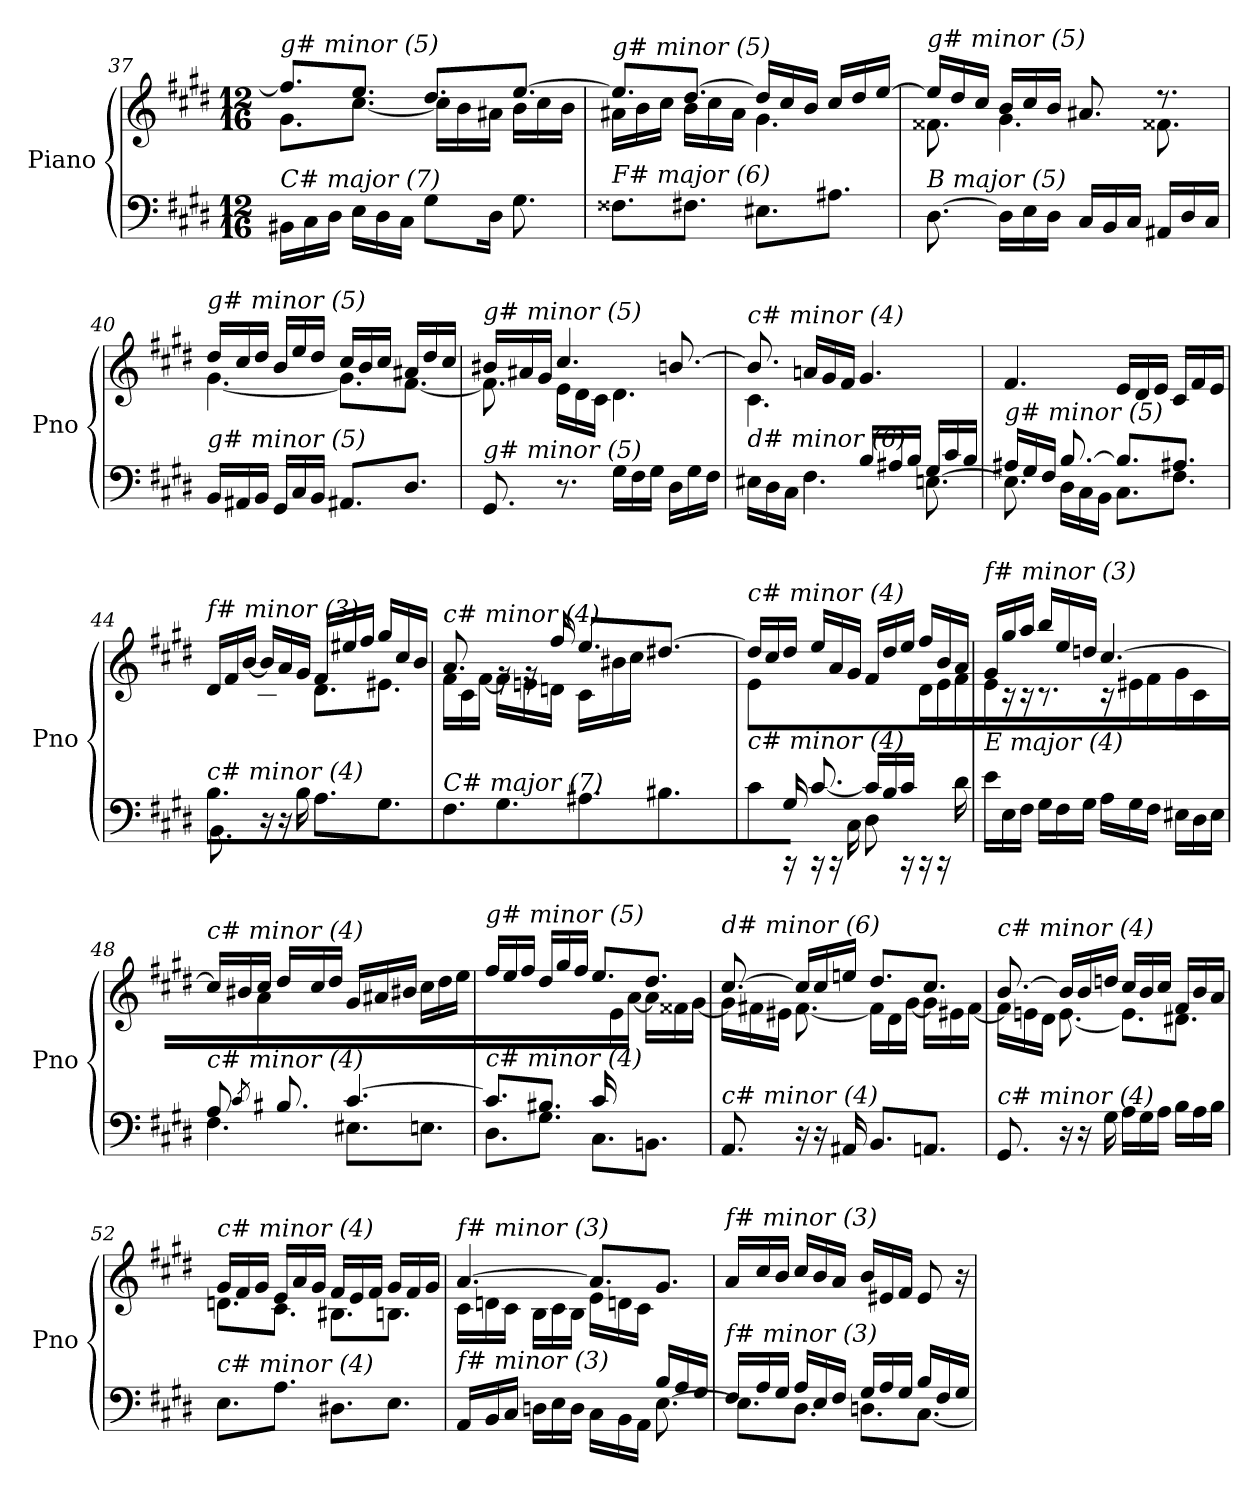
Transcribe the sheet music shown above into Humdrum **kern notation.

**kern	**kern
*part1	*part1
*staff2	*staff1
*I"Piano	*
*I'Pno	*
!!LO:LB:g=z
*clefF4	*clefG2
*k[f#c#g#d#]	*k[f#c#g#d#]
*M12/16	*M12/16
=37	=37
*	*^
!	!LO:TX:i:t=g# minor (5)	!
!LO:TX:i:t=C# major (7)	!	!
16BB#X\LL	8.ff#/L]	8.g#\L
16C#\	.	.
16D#\JJ	.	.
16E\LL	8.ee/J	[8.cc#\J
16D#\	.	.
16C#\JJ	.	.
8G#\L	8.dd#/L	16cc#\LL]
.	.	16b\
16D#\Jk	.	16a#X\JJ
8.G#\	[8.ee/J	16b\LL
.	.	16cc#\
.	.	16b\JJ
=38	=38	=38
!	!LO:TX:i:t=g# minor (5)	!
!LO:TX:i:t=F# major (6)	!	!
8.F##X\L	8.ee/L]	16a#X\LL
.	.	16b\
.	.	16cc#\JJ
8.F#X\J	[8.dd#/J	16b\LL
.	.	16cc#\
.	.	16a#\JJ
8.E#X\L	16dd#/LL]	4.g#\
.	16cc#/	.
.	16b/JJ	.
8.A#X\J	16cc#/LL	.
.	16dd#/	.
.	[16ee/JJ	.
=39	=39	=39
!	!LO:TX:i:t=g# minor (5)	!
!LO:TX:i:t=B major (5)	!	!
[8.D#\	16ee/LL]	8.f##X\
.	16dd#/	.
.	16cc#/JJ	.
16D#\LL]	16b/LL	4.g#\
16E\	16cc#/	.
16D#\JJ	16b/JJ	.
16C#/LL	8.a#X/	.
16BB/	.	.
16C#/JJ	.	.
16AA#X/LL	8.r	8.f##X\
16D#/	.	.
16C#/JJ	.	.
!!LO:LB:g=z	!!
=40	=40	=40
!	!LO:TX:i:t=g# minor (5)	!
!LO:TX:i:t=g# minor (5)	!	!
16BB/LL	16dd#/LL	[4.g#\
16AA#X/	16cc#/	.
16BB/JJ	16dd#/JJ	.
16GG#/LL	16b/LL	.
16C#/	16ee/	.
16BB/JJ	16dd#/JJ	.
8.AA#X/L	16cc#/LL	8.g#\L]
.	16b/	.
.	16cc#/JJ	.
8.D#/J	16a#X/LL	[8.f#\J
.	16dd#/	.
.	16cc#/JJ	.
=41	=41	=41
!	!LO:TX:i:t=g# minor (5)	!
!LO:TX:i:t=g# minor (5)	!	!
8.GG#/	16b#X/LL	8.f#\]
.	16a#X/	.
.	16g#/JJ	.
8.r	4.cc#/	16e\LL
.	.	16d#\
.	.	16c#\JJ
16G#\LL	.	4.d#\
16F#\	.	.
16G#\JJ	.	.
16D#\LL	[8.bn/	.
16G#\	.	.
16F#\JJ	.	.
=42	=42	=42
*^	*	*^
*	*^	*	*	*
!	!	!	!LO:TX:i:t=c# minor (4)	!	!
!LO:TX:i:t=d# minor (6)	!	!	!	!	!
4.ryy	16E#X\LL	8.ryy	8.b/]	4.c#\	8.ryy
.	16D#\	.	.	.	.
.	16C#\JJ	.	.	.	.
.	8.ryy	4.F#\	16an/LL	.	2ryy
.	.	.	16g#/	.	.
.	.	.	16f#/JJ	.	.
4.ryy	16B/LL	.	4.g#/	4.ryy	.
.	16A#X/	.	.	.	.
.	16B/JJ	.	.	.	.
.	16G#/LL	[8.En\	.	.	.
.	16c#/	.	.	.	.
.	16B/JJ	.	.	.	16ryy
*	*v	*v	*	*	*
!!LO:LB:g=z
=43	=43	=43	=43	=43
!	!	!LO:TX:i:t=c# minor (4)	!	!
!LO:TX:i:t=g# minor (5)	!	!	!	!
*	*	*v	*v	*v
16A#X/LL	8.E\]	4.f#/
16G#/	.	.
16F#/JJ	.	.
[8.B/	16D#\LL	.
.	16C#\	.
.	16BB\JJ	.
8.B/L]	8.C#\L	16e/LL
.	.	16d#/
.	.	16e/JJ
8.A#X/J	8.F#\J	16c#/LL
.	.	16f#/
.	.	16e/JJ
=44	=44	=44
*	*	*^
!	!	!LO:TX:i:t=f# minor (3)	!
!LO:TX:i:t=c# minor (4)	!	!	!
8.B/L	8.BB\	16d#/LL	8.ryy
.	.	16f#/	.
.	.	[16b/JJ	.
2ryy	16r	16b/LL]	8.c#\J
.	16r	16a/	.
.	16B\	16g#/JJ	.
.	8.A\L	16f#/LL	8.d#\L
.	.	16ee#X/	.
.	.	16ff#/JJ	.
.	8.G#\J	16gg#/LL	8.e#X\J
.	.	16cc#/	.
16ryy	.	16b/JJ	.
*v	*v	*	*
=45	=45	=45
!	!LO:TX:i:t=c# minor (4)	!
!LO:TX:i:t=C# major (7)	!	!
8.F#\L	8.a/	16f#\LL
.	.	16c#\
.	.	[16f#\JJ
8.G#\J	16rg	16f#\LL]
.	16rg	16en\
.	16ff#/	16dn\JJ
8.A#X\L	8.ee/L	16c#\LL
.	.	16b#X\
.	.	16cc#\JJ
8.B#X\J	[8.dd#X/J	16dd#\LLyy
.	.	16g#\
.	.	16f#\JJ
!!LO:LB:g=z	!!
=46	=46	=46
*^	*	*
!	!	!LO:TX:i:t=c# minor (4)	!
!LO:TX:i:t=c# minor (4)	!	!	!
8c#\	8ryy	16dd#/LL]	8e\L
.	.	16cc#/	.
16rCC	16G#/Jk	16dd#/JJ	4..ryy
16rCC	[8.c#/	16ee/LL	.
16rCC	.	16a/	.
16C#\	.	16g#/JJ	.
8D#\	16c#/LL]	16f#/LL	.
.	16B/	16dd#/	.
16rCC	16c#/JJ	16ee/JJ	.
16rCC	8.ryy	16ff#/LL	16d#\LL
16rCC	.	16b/	16e\
16d#\	.	16a/JJ	16f#\JJ
=47	=47	=47	=47
!	!	!LO:TX:i:t=f# minor (3)	!
!LO:TX:i:t=E major (4)	!	!	!
2ryy	16e\LL	16g#/LL	16e\
.	16E\	16gg#/	16r
.	16F#\JJ	16aa/JJ	16r
.	16G#\LL	16bb/LL	8.r
.	16F#\	16ee/	.
.	16G#\JJ	16ddn/JJ	.
.	16A\LL	[4.cc#/	16r
.	16G#\	.	16e#X\LL
8.ryy	16F#\JJ	.	16f#\JJ
.	16E#X\LL	.	16g#\LL
.	16D#\	.	16c#\
16B/JJ	16E#\JJ	.	16ryy
=48	=48	=48	=48
*	*^	*	*^
!	!	!	!LO:TX:i:t=c# minor (4)	!	!
!LO:TX:i:t=c# minor (4)	!	!	!	!	!
8A/L	4.F#\	8.ryy	16cc#/LL]	8ryy	8.ryy
.	.	.	16b#X/	.	.
16ryy	.	.	16cc#/JJ	16a\Jk	.
8qc#/	.	.	.	.	.
8.B#X/	.	16c#!yy	16dd#/LL	2ryy	8.ryy
.	.	8B#!yy	16cc#/	.	.
.	.	.	16dd#/JJ	.	.
[4.c#/	8.E#X\L	4.ryy	16g#/LL	.	4.ryy
.	.	.	16a#X/	.	.
.	.	.	16b#X/JJ	.	.
.	8.En\J	.	16cc#\LL	.	.
.	.	.	16dd#\	.	.
.	.	.	16ee\JJ	16ryy	.
!!LO:LB:g=z	!!	!!
=49	=49	=49	=49	=49	=49
!	!	!	!LO:TX:i:t=g# minor (5)	!	!
!LO:TX:i:t=c# minor (4)	!	!	!	!	!
4.ryy	8.c#/L]	8.D#\L	16ff#/LL	4.ryy	4.ryy
.	.	.	16ee/	.	.
.	.	.	16ff#/JJ	.	.
.	8.B#X/J	8.G#\J	16dd#/LL	.	.
.	.	.	16gg#/	.	.
.	.	.	16ff#/JJ	.	.
16c#/LL	8.C#\L	4.ryy	8.ee/L	16ryy	4.ryy
4ryy	.	.	.	16e\	.
.	.	.	.	[16a\JJ	.
.	8.BBn\J	.	8.dd#/J	16a\LL]	.
.	.	.	.	16f##X\	.
16ryy	.	.	.	[16g#\JJ	.
*v	*v	*v	*	*	*
*	*	*v	*v
=50	=50	=50
!	!LO:TX:i:t=d# minor (6)	!
!LO:TX:i:t=c# minor (4)	!	!
8.AA/	[8.cc#/	16g#\LL]
.	.	16f#X\
.	.	16e#X\JJ
16r	16cc#/LL]	[8.f#\
16r	16cc#/	.
16AA#X/	16een/JJ	.
8.BB/L	8.dd#/L	16f#\LL]
.	.	16d#\
.	.	[16g#\JJ
8.AAn/J	8.cc#/J	16g#\LL]
.	.	16e#X\
.	.	[16f#\JJ
=51	=51	=51
!	!LO:TX:i:t=c# minor (4)	!
!LO:TX:i:t=c# minor (4)	!	!
8.GG#/	[8.b/	16f#\LL]
.	.	16en\
.	.	16d#\JJ
16r	16b/LL]	[8.e\
16r	16b/	.
16G#\	16ddn/JJ	.
16A\LL	16cc#/LL	8.e\L]
16G#\	16b/	.
16A\JJ	16cc#/JJ	.
16B\LL	16f#/LL	8.d#X\J
16A\	16b/	.
16B\JJ	16a/JJ	.
!!LO:PB:g=z	!!
=52	=52	=52
!	!LO:TX:i:t=c# minor (4)	!
!LO:TX:i:t=c# minor (4)	!	!
8.E\L	16g#/LL	8.dn\L
.	16f#/	.
.	16g#/JJ	.
8.A\J	16e/LL	8.c#\J
.	16a/	.
.	16g#/JJ	.
8.D#X\L	16f#/LL	8.B#Xi\L
.	16e/	.
.	16f#/JJ	.
8.E\J	16g#/LL	8.B\J
.	16f#/	.
.	16g#/JJ	.
=53	=53	=53
*^	*	*^
*	*^	*	*	*
!	!	!	!LO:TX:i:t=f# minor (3)	!	!
!LO:TX:i:t=f# minor (3)	!	!	!	!	!
2ryy	16AA/LL	2ryy	[4.a/	16c#\LL	2ryy
.	16BB/	.	.	16dn\	.
.	16C#/JJ	.	.	16c#\JJ	.
.	16Dn\LL	.	.	16B\LL	.
.	16E\	.	.	16c#\	.
.	16D\JJ	.	.	16B\JJ	.
.	16C#\LL	.	8.a/L]	16e\LL	.
.	16BB\	.	.	16dn\	.
16ryy	16AA\JJ	16ryy	.	16c#\JJ	16ryy
8.ryy	16B/LL	[8.E\	8.g#/J	8.ryy	8.ryy
.	16A/	.	.	.	.
.	16G#/JJ	.	.	.	.
*	*v	*v	*	*	*
*	*	*v	*v	*v
=54	=54	=54
!	!	!LO:TX:i:t=f# minor (3)
!LO:TX:i:t=f# minor (3)	!	!
16F#/LL	8.E\L]	16a/LL
16A/	.	16cc#/
16G#/JJ	.	16b/JJ
16A/LL	8.D#\J	16cc#/LL
16E/	.	16b/
16F#/JJ	.	16a/JJ
16G#/LL	8.Dn\L	16b/LL
16A/	.	16e#X/
16G#/JJ	.	16f#/JJ
16B/LL	[8.C#\J	8e#/
16F#/	.	.
16G#/JJ	.	16r
*v	*v	*
=	=
*-	*-
